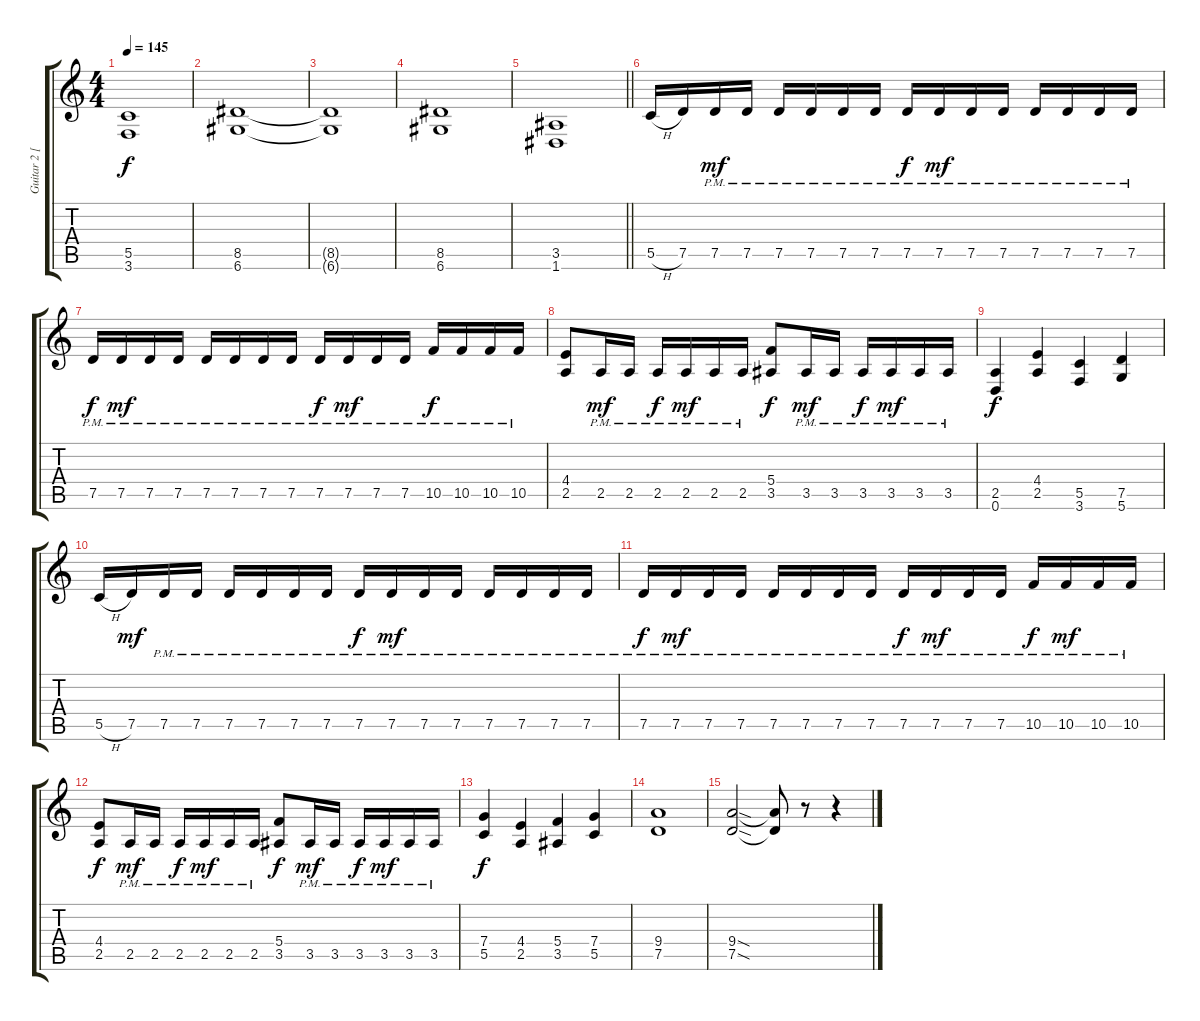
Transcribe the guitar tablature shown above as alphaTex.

\track ("Guitar 2 [Rhythm]" "Guitar 2 [") {instrument distortionguitar}
\staff {score tabs}
\tuning (D4 A3 F3 C3 G2 D2) {hide}
\ts (4 4)
\tempo 145
\clef g2
\ks c
(5.5{t} 3.6{t}).1{dy f} |
(8.5 6.6).1 |
(8.5{t} 6.6{t}).1 |
(8.5 6.6).1 |
\barLineRight lightlight
(3.5 1.6).1 |
5.5{h}.16 7.5.16 7.5{pm}.16{dy mf} 7.5{pm}.16 7.5{pm}.16 7.5{pm}.16 7.5{pm}.16 7.5{pm}.16 7.5{pm}.16{dy f} 7.5{pm}.16{dy mf} 7.5{pm}.16 7.5{pm}.16 7.5{pm}.16 7.5{pm}.16 7.5{pm}.16 7.5{pm}.16 |
7.5{pm}.16{dy f} 7.5{pm}.16{dy mf} 7.5{pm}.16 7.5{pm}.16 7.5{pm}.16 7.5{pm}.16 7.5{pm}.16 7.5{pm}.16 7.5{pm}.16{dy f} 7.5{pm}.16{dy mf} 7.5{pm}.16 7.5{pm}.16 10.5{pm}.16{dy f} 10.5{pm}.16 10.5{pm}.16 10.5{pm}.16 |
(4.4 2.5).8 2.5{pm}.16{dy mf} 2.5{pm}.16 2.5{pm}.16{dy f} 2.5{pm}.16{dy mf} 2.5{pm}.16 2.5{pm}.16 (5.4 3.5).8{dy f} 3.5{pm}.16{dy mf} 3.5{pm}.16 3.5{pm}.16{dy f} 3.5{pm}.16{dy mf} 3.5{pm}.16 3.5{pm}.16 |
(2.5 0.6).4{dy f} (4.4 2.5).4 (5.5 3.6).4 (7.5 5.6).4 |
5.5{h}.16 7.5.16{dy mf} 7.5{pm}.16 7.5{pm}.16 7.5{pm}.16 7.5{pm}.16 7.5{pm}.16 7.5{pm}.16 7.5{pm}.16{dy f} 7.5{pm}.16{dy mf} 7.5{pm}.16 7.5{pm}.16 7.5{pm}.16 7.5{pm}.16 7.5{pm}.16 7.5{pm}.16 |
7.5{pm}.16{dy f} 7.5{pm}.16{dy mf} 7.5{pm}.16 7.5{pm}.16 7.5{pm}.16 7.5{pm}.16 7.5{pm}.16 7.5{pm}.16 7.5{pm}.16{dy f} 7.5{pm}.16{dy mf} 7.5{pm}.16 7.5{pm}.16 10.5{pm}.16{dy f} 10.5{pm}.16{dy mf} 10.5{pm}.16 10.5{pm}.16 |
(4.4 2.5).8{dy f} 2.5{pm}.16{dy mf} 2.5{pm}.16 2.5{pm}.16{dy f} 2.5{pm}.16{dy mf} 2.5{pm}.16 2.5{pm}.16 (5.4 3.5).8{dy f} 3.5{pm}.16{dy mf} 3.5{pm}.16 3.5{pm}.16{dy f} 3.5{pm}.16{dy mf} 3.5{pm}.16 3.5{pm}.16 |
(7.4 5.5).4{dy f} (4.4 2.5).4 (5.4 3.5).4 (7.4 5.5).4 |
(9.4 7.5).1 |
(9.4{sod} 7.5{sod}).2 (9.4{t} 7.5{t}).8 r.8 r.4
